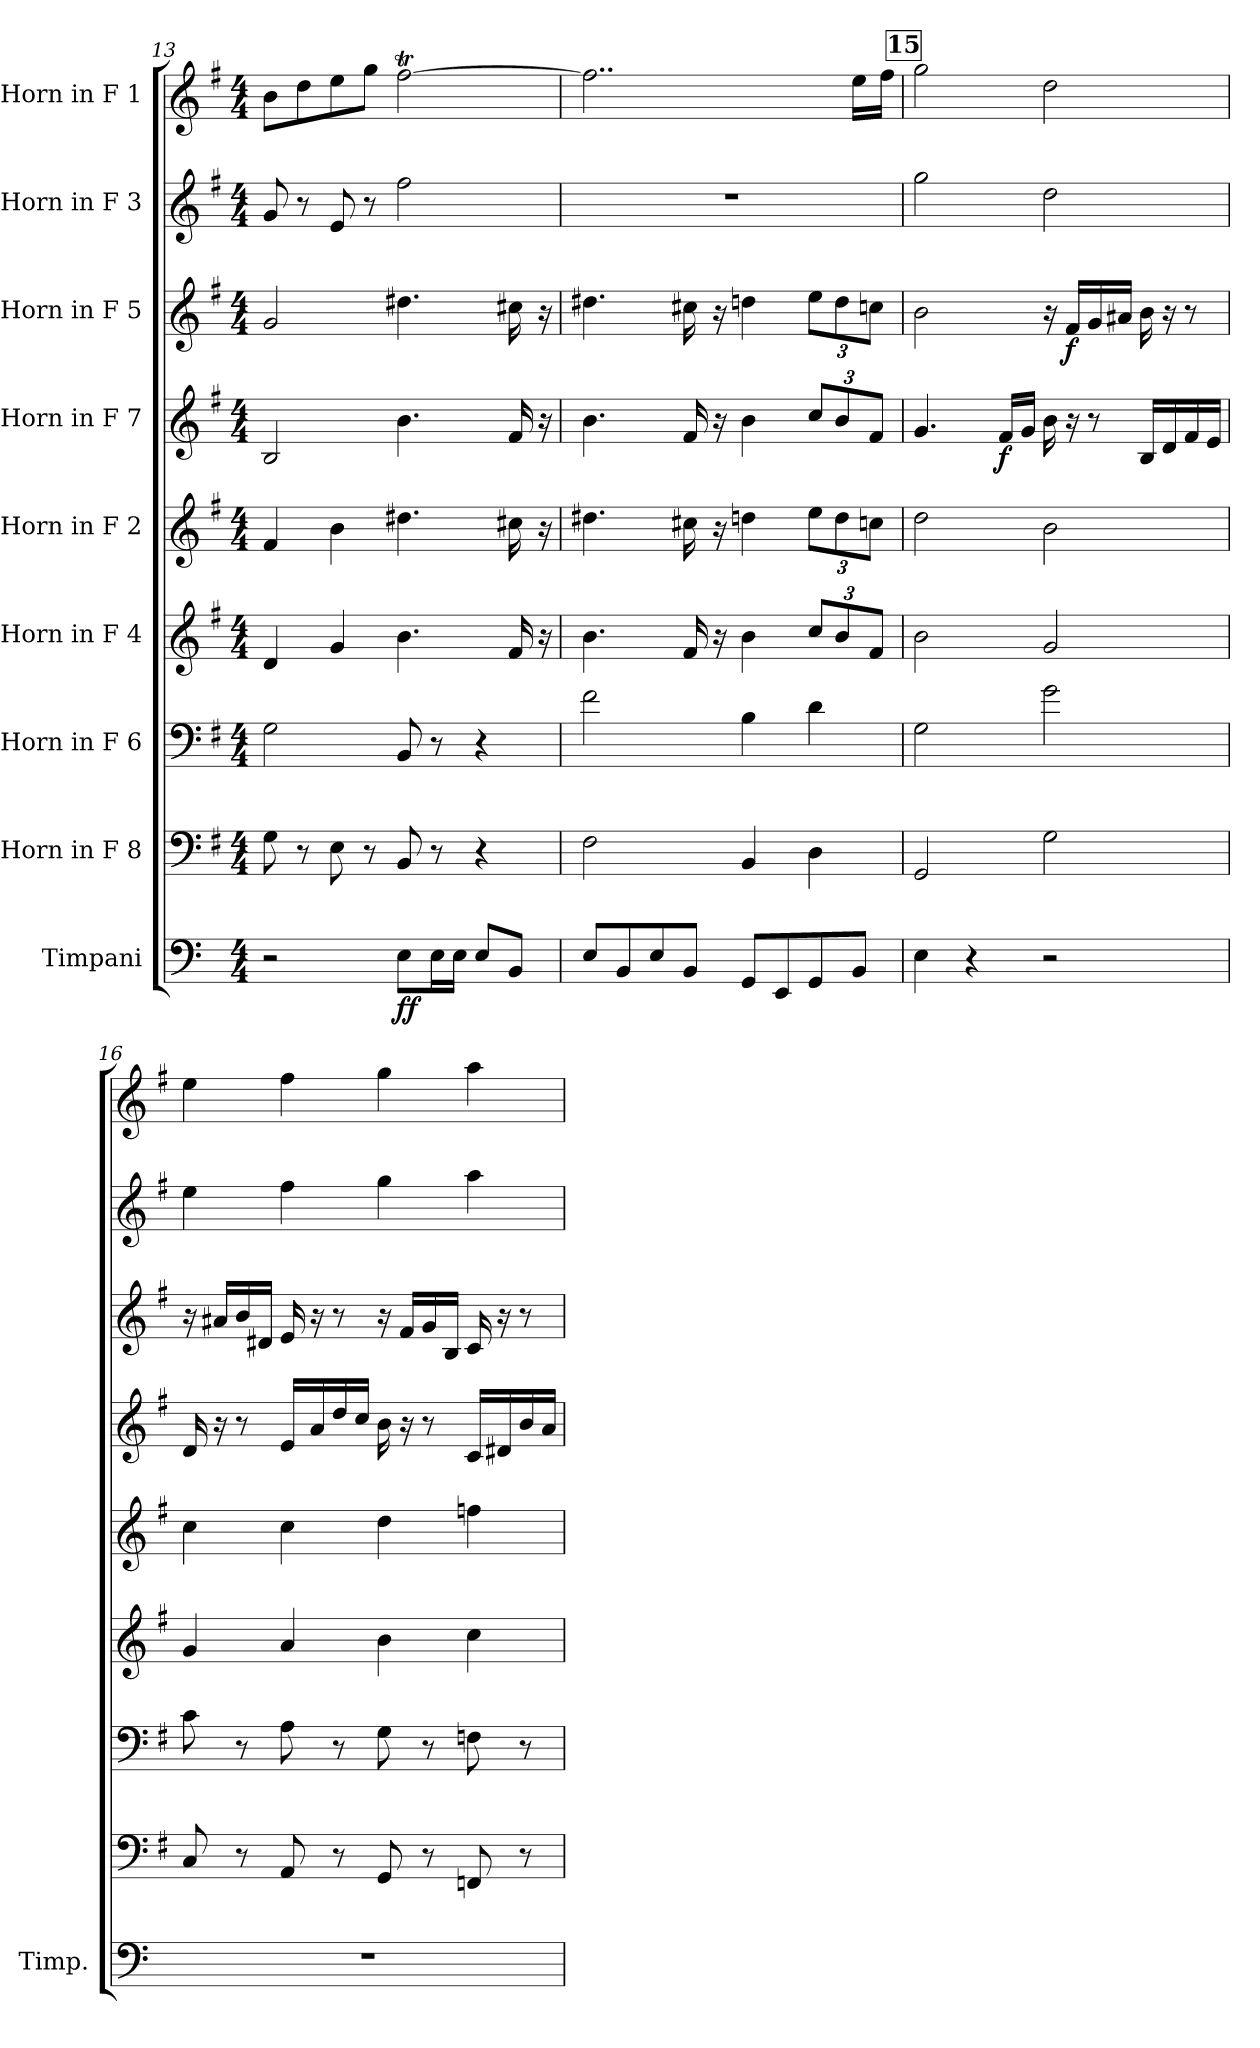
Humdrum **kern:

**kern	**dynam	**kern	**dynam	**kern	**dynam	**kern	**dynam	**kern	**dynam	**kern	**dynam	**kern	**dynam	**kern	**dynam	**kern	**dynam
*part9	*part9	*part8	*part8	*part7	*part7	*part6	*part6	*part5	*part5	*part4	*part4	*part3	*part3	*part2	*part2	*part1	*part1
*staff9	*staff9	*staff8	*staff8	*staff7	*staff7	*staff6	*staff6	*staff5	*staff5	*staff4	*staff4	*staff3	*staff3	*staff2	*staff2	*staff1	*staff1
*I"Timpani	*	*I"Horn in F 8	*	*I"Horn in F 6	*	*I"Horn in F 4	*	*I"Horn in F 2	*	*I"Horn in F 7	*	*I"Horn in F 5	*	*I"Horn in F 3	*	*I"Horn in F 1	*
*I'Timp.	*	*	*	*	*	*	*	*	*	*	*	*	*	*	*	*	*
!!LO:PB:g=z
*clefF4	*	*clefF4	*	*clefF4	*	*clefG2	*	*clefG2	*	*clefG2	*	*clefG2	*	*clefG2	*	*clefG2	*
*	*	*ITrd4c7	*	*ITrd4c7	*	*ITrd4c7	*	*ITrd4c7	*	*ITrd4c7	*	*ITrd4c7	*	*ITrd4c7	*	*ITrd4c7	*
*k[]	*	*k[]	*	*k[]	*	*k[]	*	*k[]	*	*k[]	*	*k[]	*	*k[]	*	*k[]	*
*M4/4	*	*M4/4	*	*M4/4	*	*M4/4	*	*M4/4	*	*M4/4	*	*M4/4	*	*M4/4	*	*M4/4	*
=13	=13	=13	=13	=13	=13	=13	=13	=13	=13	=13	=13	=13	=13	=13	=13	=13	=13
!	!	!	!LO:DY:b	!	!	!	!	!	!	!	!	!	!	!	!	!	!
2r	.	8C\	other-dynamics	2C\	.	4G/	.	4B/	.	2E/	.	2c/	.	8c/	.	8e\L	.
.	.	8r	.	.	.	.	.	.	.	.	.	.	.	8r	.	8g\	.
.	.	8AA\	.	.	.	4c/	.	4e\	.	.	.	.	.	8A/	.	8a\	.
.	.	8r	.	.	.	.	.	.	.	.	.	.	.	8r	.	8cc\J	.
!	!LO:DY:b	!	!	!	!	!	!	!	!	!	!	!	!	!	!	!	!
8E\L	ff	8EE/	.	8EE/	.	4.e\	.	4.g#X\	.	4.e\	.	4.g#X\	.	2b\	.	[2bt\	.
16E\L	.	8r	.	8r	.	.	.	.	.	.	.	.	.	.	.	.	.
16E\JJ	.	.	.	.	.	.	.	.	.	.	.	.	.	.	.	.	.
8E/L	.	4r	.	4r	.	.	.	.	.	.	.	.	.	.	.	.	.
8BB/J	.	.	.	.	.	16B/	.	16f#X\	.	16B/	.	16f#X\	.	.	.	.	.
.	.	.	.	.	.	16r	.	16r	.	16r	.	16r	.	.	.	.	.
=14	=14	=14	=14	=14	=14	=14	=14	=14	=14	=14	=14	=14	=14	=14	=14	=14	=14
8E/L	.	2BB\	.	2B\	.	4.e\	.	4.g#X\	.	4.e\	.	4.g#X\	.	1r	.	2..b\]	.
8BB/	.	.	.	.	.	.	.	.	.	.	.	.	.	.	.	.	.
8E/	.	.	.	.	.	.	.	.	.	.	.	.	.	.	.	.	.
8BB/J	.	.	.	.	.	16B/	.	16f#X\	.	16B/	.	16f#X\	.	.	.	.	.
.	.	.	.	.	.	16r	.	16r	.	16r	.	16r	.	.	.	.	.
8GG/L	.	4EE/	.	4E\	.	4e\	.	4gn\	.	4e\	.	4gn\	.	.	.	.	.
8EE/	.	.	.	.	.	.	.	.	.	.	.	.	.	.	.	.	.
*	*	*	*	*	*	*Xbrackettup	*	*Xbrackettup	*	*Xbrackettup	*	*Xbrackettup	*	*	*	*	*
8GG/	.	4GG\	.	4G\	.	12f/L	.	12a\L	.	12f/L	.	12a\L	.	.	.	.	.
.	.	.	.	.	.	12e/	.	12g\	.	12e/	.	12g\	.	.	.	.	.
8BB/J	.	.	.	.	.	.	.	.	.	.	.	.	.	.	.	16a\LL	.
.	.	.	.	.	.	12B/J	.	12fn\J	.	12B/J	.	12fn\J	.	.	.	.	.
.	.	.	.	.	.	.	.	.	.	.	.	.	.	.	.	16b\JJ	.
!!LO:REH:place=s1:a:B:fs=14:t=15
=15	=15	=15	=15	=15	=15	=15	=15	=15	=15	=15	=15	=15	=15	=15	=15	=15	=15
!	!	!	!	!	!LO:DY:b	!	!LO:DY:b	!	!LO:DY:b	!	!	!	!	!	!LO:DY:b	!	!LO:DY:b
4E\	.	2CC/	.	2C\	other-dynamics	2e\	other-dynamics	2g\	other-dynamics	4.c/	.	2e\	.	2cc\	other-dynamics	2cc\	other-dynamics
4r	.	.	.	.	.	.	.	.	.	.	.	.	.	.	.	.	.
!	!	!	!	!	!	!	!	!	!	!	!LO:DY:b	!	!	!	!	!	!
.	.	.	.	.	.	.	.	.	.	16B/LL	f	.	.	.	.	.	.
.	.	.	.	.	.	.	.	.	.	16c/JJ	.	.	.	.	.	.	.
2r	.	2C\	.	2c\	.	2c/	.	2e\	.	16e\	.	16r	.	2g\	.	2g\	.
!	!	!	!	!	!	!	!	!	!	!	!	!	!LO:DY:b	!	!	!	!
.	.	.	.	.	.	.	.	.	.	16r	.	16B/LL	f	.	.	.	.
.	.	.	.	.	.	.	.	.	.	8r	.	16c/	.	.	.	.	.
.	.	.	.	.	.	.	.	.	.	.	.	16d#X/JJ	.	.	.	.	.
.	.	.	.	.	.	.	.	.	.	16E/LL	.	16e\	.	.	.	.	.
.	.	.	.	.	.	.	.	.	.	16G/	.	16r	.	.	.	.	.
.	.	.	.	.	.	.	.	.	.	16B/	.	8r	.	.	.	.	.
.	.	.	.	.	.	.	.	.	.	16A/JJ	.	.	.	.	.	.	.
!!LO:PB:g=z
=16	=16	=16	=16	=16	=16	=16	=16	=16	=16	=16	=16	=16	=16	=16	=16	=16	=16
1r	.	8FF/	.	8F\	.	4c/	.	4f\	.	16G/	.	16r	.	4a\	.	4a\	.
.	.	.	.	.	.	.	.	.	.	16r	.	16d#X/LL	.	.	.	.	.
.	.	8r	.	8r	.	.	.	.	.	8r	.	16e/	.	.	.	.	.
.	.	.	.	.	.	.	.	.	.	.	.	16G#X/JJ	.	.	.	.	.
.	.	8DD/	.	8D\	.	4d/	.	4f\	.	16A/LL	.	16A/	.	4b\	.	4b\	.
.	.	.	.	.	.	.	.	.	.	16d/	.	16r	.	.	.	.	.
.	.	8r	.	8r	.	.	.	.	.	16g/	.	8r	.	.	.	.	.
.	.	.	.	.	.	.	.	.	.	16f/JJ	.	.	.	.	.	.	.
.	.	8CC/	.	8C\	.	4e\	.	4g\	.	16e\	.	16r	.	4cc\	.	4cc\	.
.	.	.	.	.	.	.	.	.	.	16r	.	16B/LL	.	.	.	.	.
.	.	8r	.	8r	.	.	.	.	.	8r	.	16c/	.	.	.	.	.
.	.	.	.	.	.	.	.	.	.	.	.	16E/JJ	.	.	.	.	.
.	.	8BBB-X/	.	8BB-X\	.	4f\	.	4b-X\	.	16F/LL	.	16F/	.	4dd\	.	4dd\	.
.	.	.	.	.	.	.	.	.	.	16G#X/	.	16r	.	.	.	.	.
.	.	8r	.	8r	.	.	.	.	.	16e/	.	8r	.	.	.	.	.
.	.	.	.	.	.	.	.	.	.	16d/JJ	.	.	.	.	.	.	.
=	=	=	=	=	=	=	=	=	=	=	=	=	=	=	=	=	=
*-	*-	*-	*-	*-	*-	*-	*-	*-	*-	*-	*-	*-	*-	*-	*-	*-	*-
